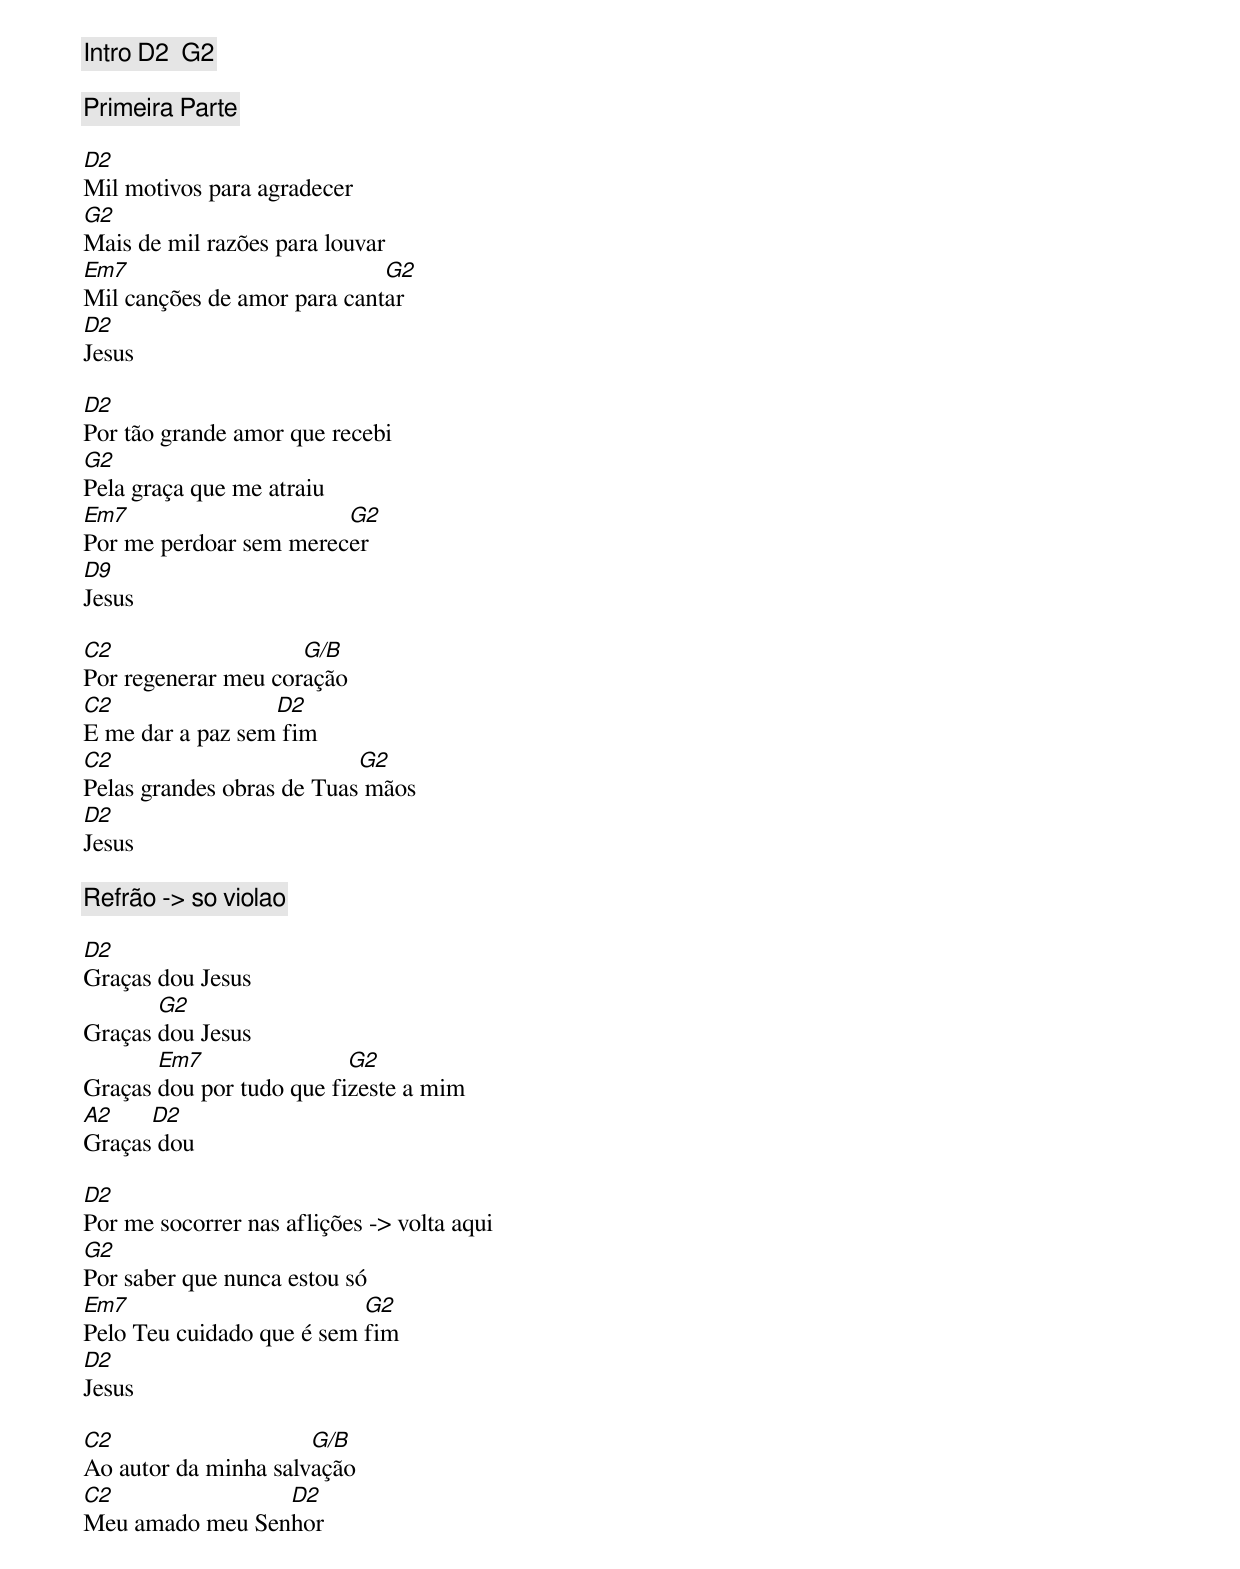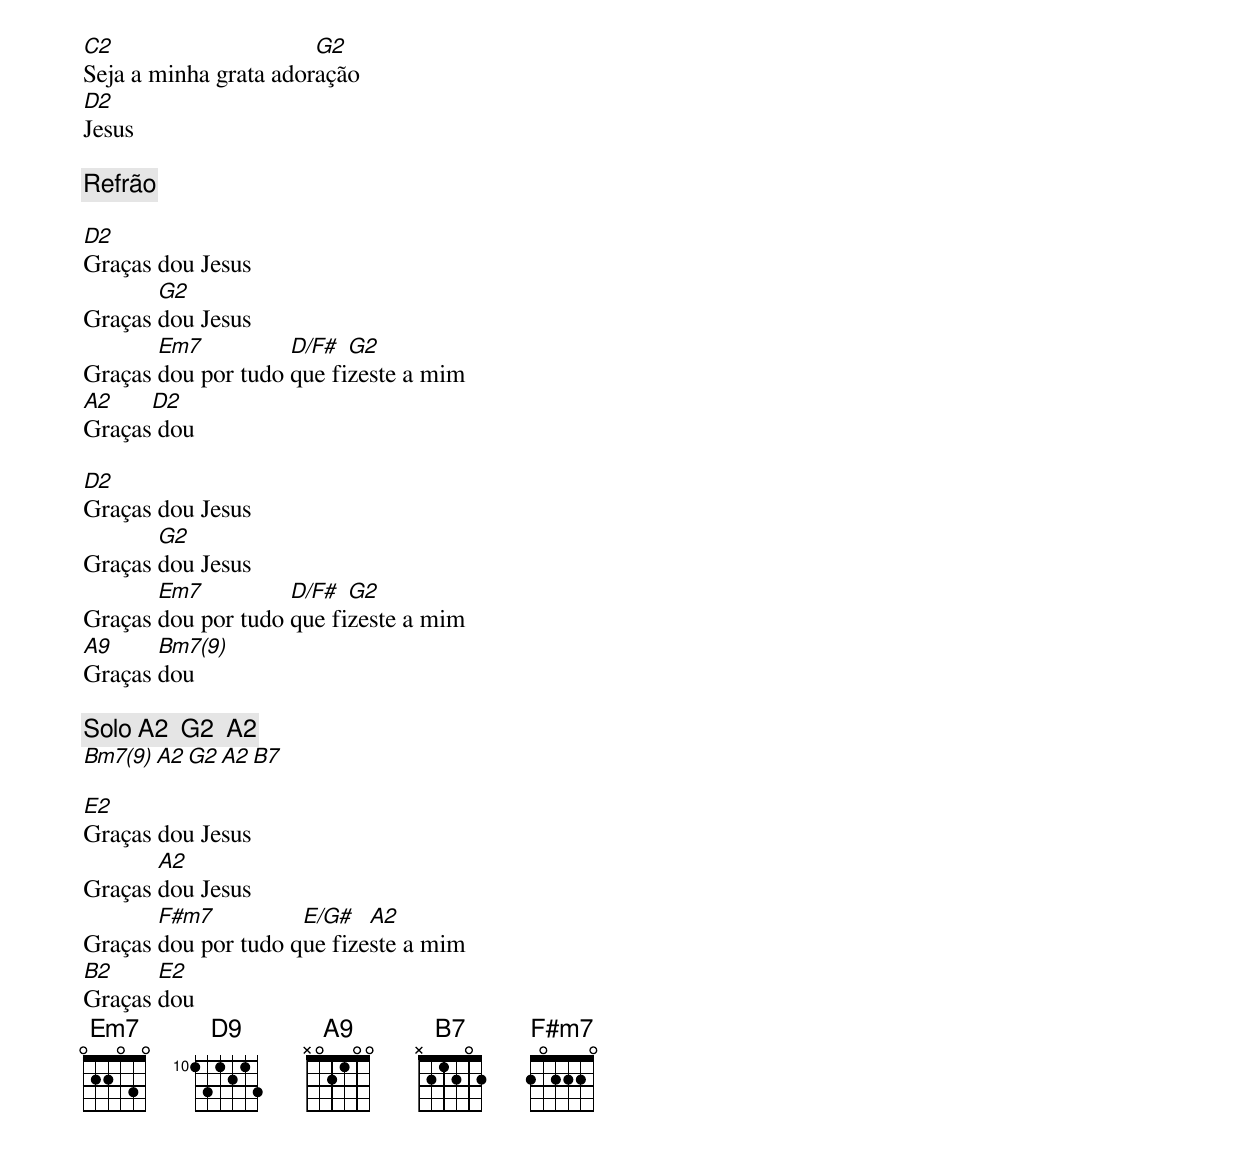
[Intro] D2  G2

[Primeira Parte]

D2
Mil motivos para agradecer
G2
Mais de mil razões para louvar
Em7                          G2
Mil canções de amor para cantar
D2
Jesus

D2
Por tão grande amor que recebi
G2
Pela graça que me atraiu
Em7                     G2
Por me perdoar sem merecer
D9
Jesus

C2                   G/B
Por regenerar meu coração
C2                D2
E me dar a paz sem fim
C2                         G2
Pelas grandes obras de Tuas mãos
D2
Jesus

[Refrão] -> so violao

D2
Graças dou Jesus
       G2
Graças dou Jesus
       Em7                G2
Graças dou por tudo que fizeste a mim
A2    D2
Graças dou

D2
Por me socorrer nas aflições -> volta aqui
G2
Por saber que nunca estou só
Em7                        G2
Pelo Teu cuidado que é sem fim
D2
Jesus

C2                    G/B
Ao autor da minha salvação
C2               D2
Meu amado meu Senhor
C2                     G2
Seja a minha grata adoração
D2
Jesus

[Refrão]

D2
Graças dou Jesus
       G2
Graças dou Jesus
       Em7          D/F#  G2
Graças dou por tudo que fizeste a mim
A2    D2
Graças dou

D2
Graças dou Jesus
       G2
Graças dou Jesus
       Em7          D/F#  G2
Graças dou por tudo que fizeste a mim
A9     Bm7(9)
Graças dou

[Solo] A2  G2  A2
       Bm7(9)  A2  G2  A2  B7

E2
Graças dou Jesus
       A2
Graças dou Jesus
       F#m7          E/G#   A2
Graças dou por tudo que fizeste a mim
B2     E2
Graças dou
